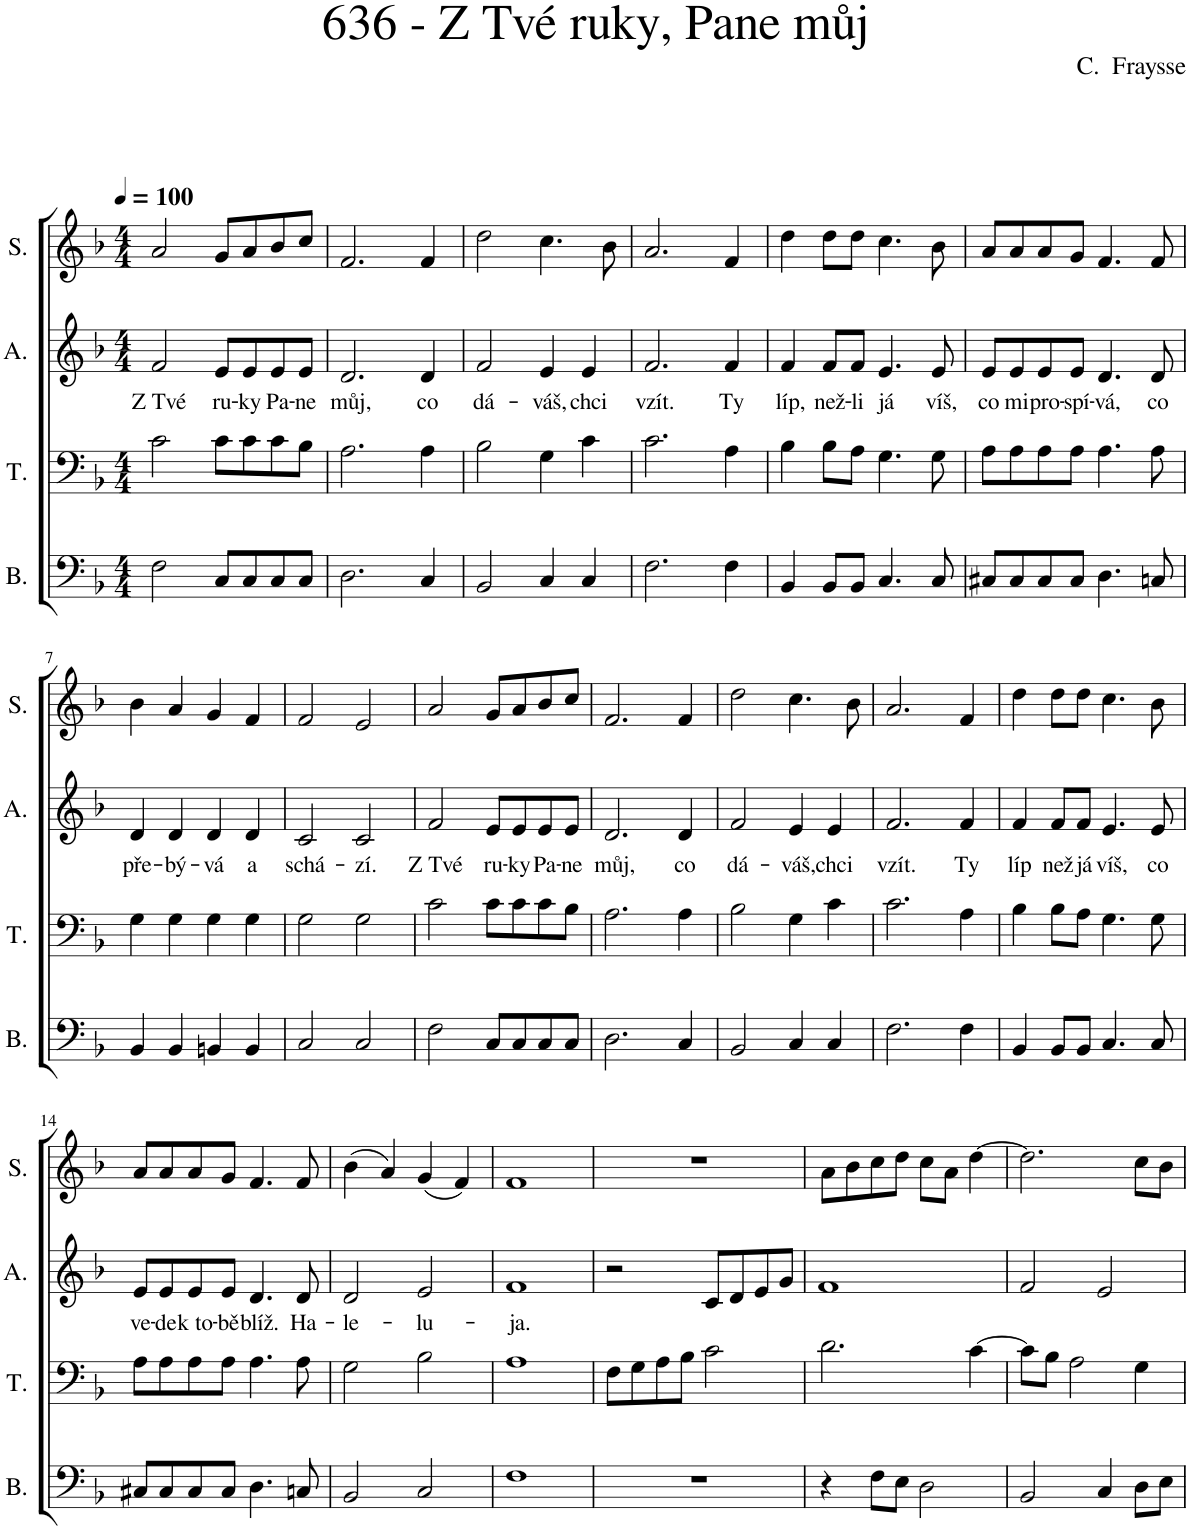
**kern	**kern	**kern	**text	**kern
*part4	*part3	*part2	*part2	*part1
*staff4	*staff3	*staff2	*staff2	*staff1
*I"B.	*I"T.	*I"A.	*	*I"S.
*I'B.	*I'T.	*I'A.	*	*I'S.
*clefF4	*clefF4	*clefG2	*	*clefG2
*k[b-]	*k[b-]	*k[b-]	*	*k[b-]
*M4/4	*M4/4	*M4/4	*	*M4/4
*MM100	*MM100	*MM100	*	*MM100
=1	=1	=1	=1	=1
!	!	!	!LO:LY:b	!
2F\	2c\	2f/	Z Tvé	2a/
!	!	!	!LO:LY:b	!
8C/L	8c\L	8e/L	ru-	8g/L
!	!	!	!LO:LY:b	!
8C/	8c\	8e/	-ky	8a/
!	!	!	!LO:LY:b	!
8C/	8c\	8e/	Pa-	8b-/
!	!	!	!LO:LY:b	!
8C/J	8B-\J	8e/J	-ne	8cc/J
=2	=2	=2	=2	=2
!	!	!	!LO:LY:b	!
2.D\	2.A\	2.d/	můj,	2.f/
!	!	!	!LO:LY:b	!
4C/	4A\	4d/	co	4f/
=3	=3	=3	=3	=3
!	!	!	!LO:LY:b	!
2BB-/	2B-\	2f/	dá-	2dd\
!	!	!	!LO:LY:b	!
4C/	4G\	4e/	-váš,	4.cc\
!	!	!	!LO:LY:b	!
4C/	4c\	4e/	chci	.
.	.	.	.	8b-\
=4	=4	=4	=4	=4
!	!	!	!LO:LY:b	!
2.F\	2.c\	2.f/	vzít.	2.a/
!	!	!	!LO:LY:b	!
4F\	4A\	4f/	Ty	4f/
=5	=5	=5	=5	=5
!	!	!	!LO:LY:b	!
4BB-/	4B-\	4f/	líp,	4dd\
!	!	!	!LO:LY:b	!
8BB-/L	8B-\L	8f/L	než-	8dd\L
!	!	!	!LO:LY:b	!
8BB-/J	8A\J	8f/J	-li	8dd\J
!	!	!	!LO:LY:b	!
4.C/	4.G\	4.e/	já	4.cc\
!	!	!	!LO:LY:b	!
8C/	8G\	8e/	víš,	8b-\
=6	=6	=6	=6	=6
!	!	!	!LO:LY:b	!
8C#X/L	8A\L	8e/L	co	8a/L
!	!	!	!LO:LY:b	!
8C#/	8A\	8e/	mi	8a/
!	!	!	!LO:LY:b	!
8C#/	8A\	8e/	pro-	8a/
!	!	!	!LO:LY:b	!
8C#/J	8A\J	8e/J	-spí-	8g/J
!	!	!	!LO:LY:b	!
4.D\	4.A\	4.d/	-vá,	4.f/
!	!	!	!LO:LY:b	!
8Cn/	8A\	8d/	co	8f/
!!LO:LB:g=z
=7	=7	=7	=7	=7
!	!	!	!LO:LY:b	!
4BB-/	4G\	4d/	pře-	4b-\
!	!	!	!LO:LY:b	!
4BB-/	4G\	4d/	-bý-	4a/
!	!	!	!LO:LY:b	!
4BBn/	4G\	4d/	-vá	4g/
!	!	!	!LO:LY:b	!
4BB/	4G\	4d/	a	4f/
=8	=8	=8	=8	=8
!	!	!	!LO:LY:b	!
2C/	2G\	2c/	schá-	2f/
!	!	!	!LO:LY:b	!
2C/	2G\	2c/	-zí.	2e/
=9	=9	=9	=9	=9
!	!	!	!LO:LY:b	!
2F\	2c\	2f/	Z Tvé	2a/
!	!	!	!LO:LY:b	!
8C/L	8c\L	8e/L	ru-	8g/L
!	!	!	!LO:LY:b	!
8C/	8c\	8e/	-ky	8a/
!	!	!	!LO:LY:b	!
8C/	8c\	8e/	Pa-	8b-/
!	!	!	!LO:LY:b	!
8C/J	8B-\J	8e/J	-ne	8cc/J
=10	=10	=10	=10	=10
!	!	!	!LO:LY:b	!
2.D\	2.A\	2.d/	můj,	2.f/
!	!	!	!LO:LY:b	!
4C/	4A\	4d/	co	4f/
=11	=11	=11	=11	=11
!	!	!	!LO:LY:b	!
2BB-/	2B-\	2f/	dá-	2dd\
!	!	!	!LO:LY:b	!
4C/	4G\	4e/	-váš,	4.cc\
!	!	!	!LO:LY:b	!
4C/	4c\	4e/	chci	.
.	.	.	.	8b-\
=12	=12	=12	=12	=12
!	!	!	!LO:LY:b	!
2.F\	2.c\	2.f/	vzít.	2.a/
!	!	!	!LO:LY:b	!
4F\	4A\	4f/	Ty	4f/
=13	=13	=13	=13	=13
!	!	!	!LO:LY:b	!
4BB-/	4B-\	4f/	líp	4dd\
!	!	!	!LO:LY:b	!
8BB-/L	8B-\L	8f/L	než	8dd\L
!	!	!	!LO:LY:b	!
8BB-/J	8A\J	8f/J	já	8dd\J
!	!	!	!LO:LY:b	!
4.C/	4.G\	4.e/	víš,	4.cc\
!	!	!	!LO:LY:b	!
8C/	8G\	8e/	co	8b-\
!!LO:LB:g=z
=14	=14	=14	=14	=14
!	!	!	!LO:LY:b	!
8C#X/L	8A\L	8e/L	ve-	8a/L
!	!	!	!LO:LY:b	!
8C#/	8A\	8e/	-de	8a/
!	!	!	!LO:LY:b	!
8C#/	8A\	8e/	k to-	8a/
!	!	!	!LO:LY:b	!
8C#/J	8A\J	8e/J	-bě	8g/J
!	!	!	!LO:LY:b	!
4.D\	4.A\	4.d/	blíž.	4.f/
!	!	!	!LO:LY:b	!
8Cn/	8A\	8d/	Ha-	8f/
=15	=15	=15	=15	=15
!	!	!	!LO:LY:b	!
2BB-/	2G\	2d/	-le-	(4b-\
.	.	.	.	4a/)
!	!	!	!LO:LY:b	!
2C/	2B-\	2e/	-lu-	(4g/
.	.	.	.	4f/)
=16	=16	=16	=16	=16
!	!	!	!LO:LY:b	!
1F	1A	1f	-ja.	1f
=17	=17	=17	=17	=17
1r	8F\L	2r	.	1r
.	8G\	.	.	.
.	8A\	.	.	.
.	8B-\J	.	.	.
.	2c\	8c/L	.	.
.	.	8d/	.	.
.	.	8e/	.	.
.	.	8g/J	.	.
=18	=18	=18	=18	=18
4r	2.d\	1f	.	8a\L
.	.	.	.	8b-\
8F\L	.	.	.	8cc\
8E\J	.	.	.	8dd\J
2D\	.	.	.	8cc\L
.	.	.	.	8a\J
.	[4c\	.	.	[4dd\
=19	=19	=19	=19	=19
2BB-/	8c\L]	2f/	.	2.dd\]
.	8B-\J	.	.	.
.	2A\	.	.	.
4C/	.	2e/	.	.
8D\L	4G\	.	.	8cc\L
8E\J	.	.	.	8b-\J
=	=	=	=	=
*-	*-	*-	*-	*-
